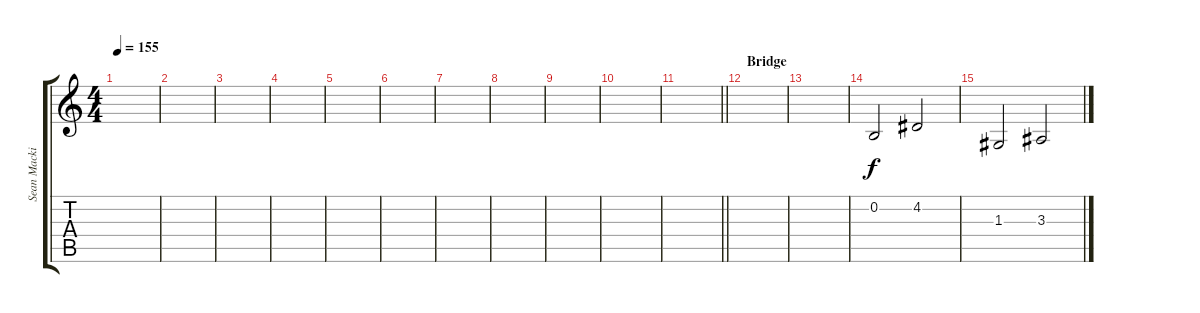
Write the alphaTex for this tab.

\track ("Sean Mackin - Vocals" "Sean Macki") {instrument sopranosax}
\staff {score tabs}
\tuning (E4 B3 G3 D3 A2 E2) {hide}
\ts (4 4)
\tempo 155
\clef g2
\ks c
|
|
|
|
|
|
|
|
|
|
\barLineRight lightlight
|
\section ("" "Bridge")
|
|
0.2.2 4.2.2 |
1.3.2 3.3.2
